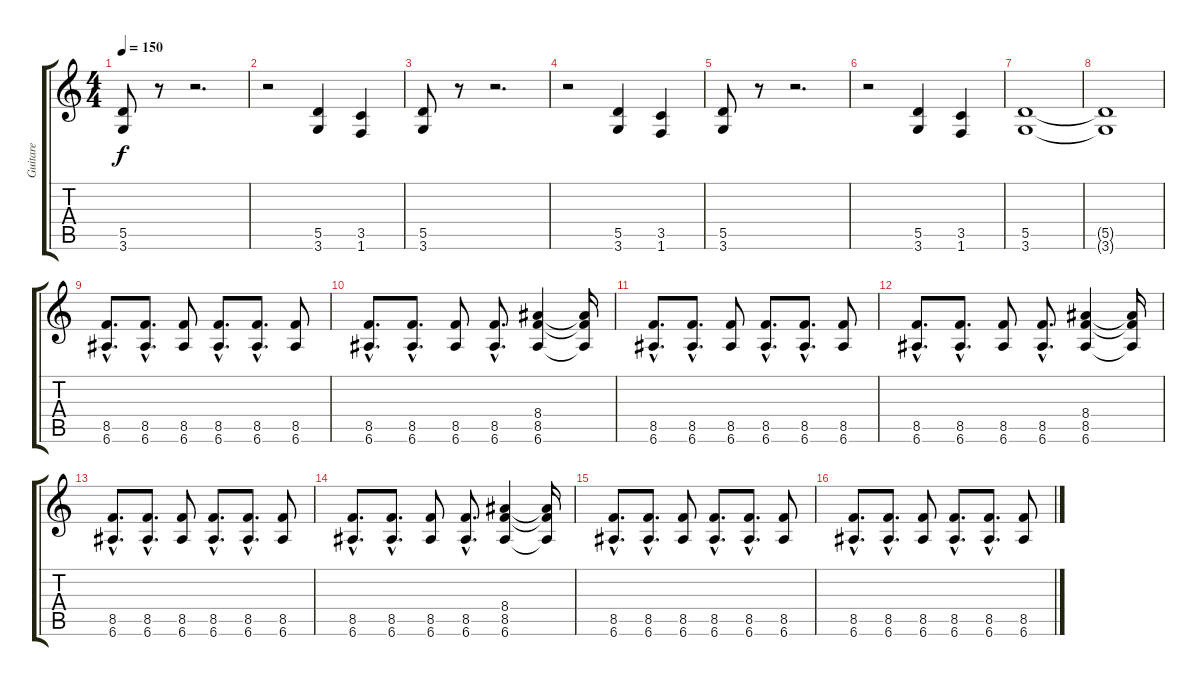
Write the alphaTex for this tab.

\track ("Guitare" "Guitare") {instrument overdrivenguitar}
\staff {score tabs}
\tuning (E4 B3 G3 D3 A2 E2) {hide}
\ts (4 4)
\tempo 150
\clef g2
\ks c
(5.5 3.6).8{dy f} r.8 r.2{d} |
r.2 (5.5 3.6).4 (3.5 1.6).4 |
(5.5 3.6).8 r.8 r.2{d} |
r.2 (5.5 3.6).4 (3.5 1.6).4 |
(5.5 3.6).8 r.8 r.2{d} |
r.2 (5.5 3.6).4 (3.5 1.6).4 |
(5.5 3.6).1 |
(5.5{t} 3.6{t}).1 |
(8.5{hac} 6.6{hac}).8{d balance 11} (8.5{hac} 6.6{hac}).8{d} (8.5 6.6).8 (8.5{hac} 6.6{hac}).8{d} (8.5{hac} 6.6{hac}).8{d} (8.5 6.6).8 |
(8.5{hac} 6.6{hac}).8{d} (8.5{hac} 6.6{hac}).8{d} (8.5 6.6).8 (8.5{hac} 6.6{hac}).8{d} (8.4 8.5 6.6).4 (8.4{t} 8.5{t} 6.6{t}).16 |
(8.5{hac} 6.6{hac}).8{d} (8.5{hac} 6.6{hac}).8{d} (8.5 6.6).8 (8.5{hac} 6.6{hac}).8{d} (8.5{hac} 6.6{hac}).8{d} (8.5 6.6).8 |
(8.5{hac} 6.6{hac}).8{d} (8.5{hac} 6.6{hac}).8{d} (8.5 6.6).8 (8.5{hac} 6.6{hac}).8{d} (8.4 8.5 6.6).4 (8.4{t} 8.5{t} 6.6{t}).16 |
(8.5{hac} 6.6{hac}).8{d} (8.5{hac} 6.6{hac}).8{d} (8.5 6.6).8 (8.5{hac} 6.6{hac}).8{d} (8.5{hac} 6.6{hac}).8{d} (8.5 6.6).8 |
(8.5{hac} 6.6{hac}).8{d} (8.5{hac} 6.6{hac}).8{d} (8.5 6.6).8 (8.5{hac} 6.6{hac}).8{d} (8.4 8.5 6.6).4 (8.4{t} 8.5{t} 6.6{t}).16 |
(8.5{hac} 6.6{hac}).8{d} (8.5{hac} 6.6{hac}).8{d} (8.5 6.6).8 (8.5{hac} 6.6{hac}).8{d} (8.5{hac} 6.6{hac}).8{d} (8.5 6.6).8 |
(8.5{hac} 6.6{hac}).8{d} (8.5{hac} 6.6{hac}).8{d} (8.5 6.6).8 (8.5{hac} 6.6{hac}).8{d} (8.5{hac} 6.6{hac}).8{d} (8.5 6.6).8
